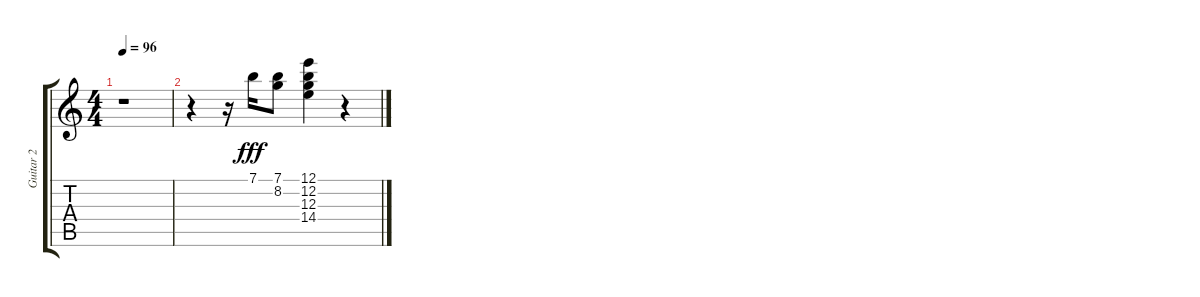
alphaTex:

\track ("Guitar 2" "Guitar 2") {instrument overdrivenguitar}
\staff {score tabs}
\tuning (E4 B3 G3 D3 A2 E2) {hide}
\ts (4 4)
\tempo 96
\clef g2
\ks c
r.1{dy fff} |
r.4 r.16 7.1.16 (7.1 8.2).8 (12.1 12.2 12.3 14.4).4 r.4
